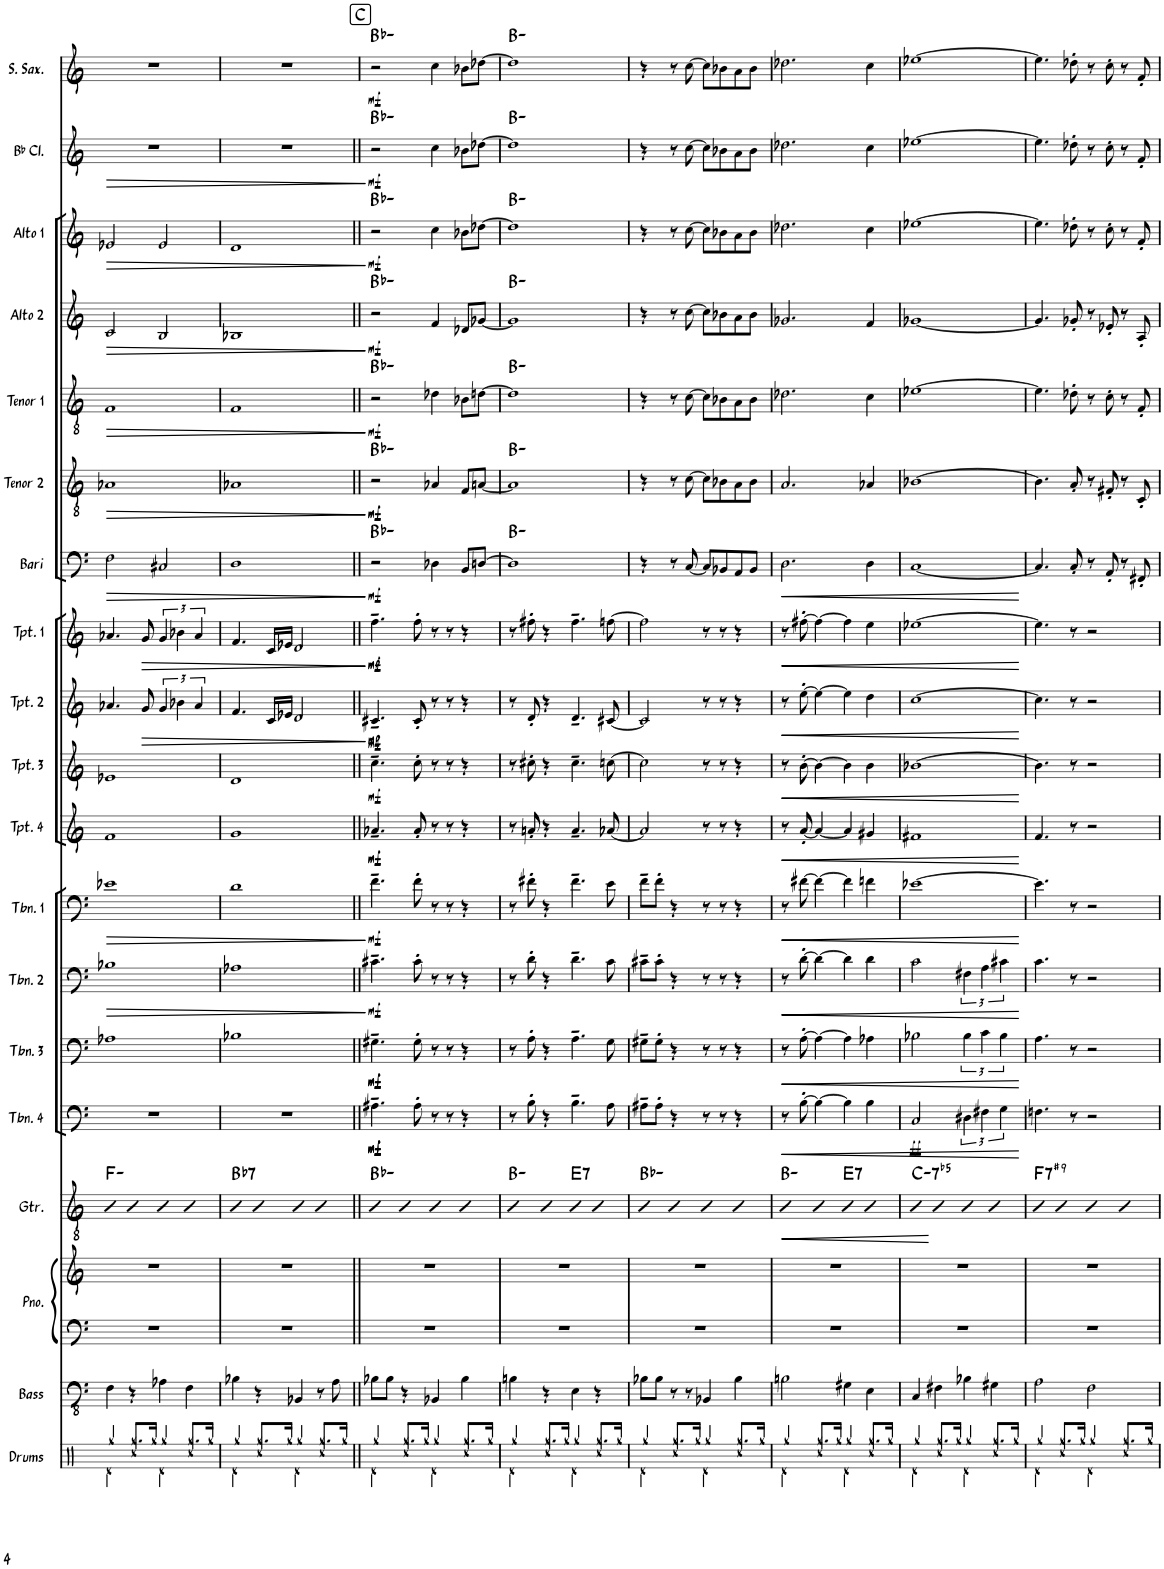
**kern	**kern	**kern	**kern	**kern	**dynam	**harte	**kern	**dynam	**kern	**dynam	**kern	**dynam	**kern	**dynam	**kern	**dynam	**kern	**dynam	**kern	**dynam	**kern	**dynam	**kern	**dynam	**harte	**kern	**dynam	**harte	**kern	**dynam	**harte	**kern	**dynam	**harte	**kern	**dynam	**harte	**kern	**dynam	**harte	**kern	**dynam	**harte
*part19	*part18	*part17	*part17	*part16	*part16	*part16	*part15	*part15	*part14	*part14	*part13	*part13	*part12	*part12	*part11	*part11	*part10	*part10	*part9	*part9	*part8	*part8	*part7	*part7	*part7	*part6	*part6	*part6	*part5	*part5	*part5	*part4	*part4	*part4	*part3	*part3	*part3	*part2	*part2	*part2	*part1	*part1	*part1
*staff20	*staff19	*staff18	*staff17	*staff16	*staff16	*	*staff15	*staff15	*staff14	*staff14	*staff13	*staff13	*staff12	*staff12	*staff11	*staff11	*staff10	*staff10	*staff9	*staff9	*staff8	*staff8	*staff7	*staff7	*	*staff6	*staff6	*	*staff5	*staff5	*	*staff4	*staff4	*	*staff3	*staff3	*	*staff2	*staff2	*	*staff1	*staff1	*
*I"Drums	*I"Bass	*I"Piano	*	*I"Guitar	*	*	*I"Trombone 4	*	*I"Trombone 3	*	*I"Trombone 2	*	*I"Trombone 1	*	*I"Trumpet 4	*	*I"Trumpet 3	*	*I"Trumpet 2	*	*I"Trumpet 1	*	*I"Bari Sax	*	*	*I"Tenor Sax 2	*	*	*I"Tenor Sax 1	*	*	*I"Alto Sax 2	*	*	*I"Alto Sax 1	*	*	*I"Bb Clarinet	*	*	*I"Soprano Saxophone	*	*
*I'Drums	*I'Bass	*I'Pno.	*	*I'Gtr.	*	*	*I'Tbn. 4	*	*I'Tbn. 3	*	*I'Tbn. 2	*	*I'Tbn. 1	*	*I'Tpt. 4	*	*I'Tpt. 3	*	*I'Tpt. 2	*	*I'Tpt. 1	*	*I'Bari	*	*	*I'Tenor 2	*	*	*I'Tenor 1	*	*	*I'Alto 2	*	*	*I'Alto 1	*	*	*I'Bb Cl.	*	*	*I'S. Sax.	*	*
!!LO:PB:g=z
*clefX	*clefFv4	*clefF4	*clefG2	*clefGv2	*	*	*clefF4	*	*clefF4	*	*clefF4	*	*clefF4	*	*clefG2	*	*clefG2	*	*clefG2	*	*clefG2	*	*clefF4	*	*	*clefGv2	*	*	*clefGv2	*	*	*clefG2	*	*	*clefG2	*	*	*clefG2	*	*	*clefG2	*	*
*	*	*	*	*	*	*	*	*	*	*	*	*	*	*	*ITrd1c2	*	*ITrd1c2	*	*ITrd1c2	*	*ITrd1c2	*	*ITrd12c21	*	*	*ITrd8c14	*	*	*ITrd8c14	*	*	*ITrd5c9	*	*	*ITrd5c9	*	*	*ITrd1c2	*	*	*ITrd1c2	*	*
*k[]	*k[]	*k[]	*k[]	*k[]	*	*	*k[]	*	*k[]	*	*k[]	*	*k[]	*	*k[]	*	*k[]	*	*k[]	*	*k[]	*	*k[]	*	*	*k[]	*	*	*k[]	*	*	*k[]	*	*	*k[]	*	*	*k[]	*	*	*k[]	*	*
*M4/4	*M4/4	*M4/4	*M4/4	*M4/4	*	*	*M4/4	*	*M4/4	*	*M4/4	*	*M4/4	*	*M4/4	*	*M4/4	*	*M4/4	*	*M4/4	*	*M4/4	*	*	*M4/4	*	*	*M4/4	*	*	*M4/4	*	*	*M4/4	*	*	*M4/4	*	*	*M4/4	*	*
=24	=24	=24	=24	=24	=24	=24	=24	=24	=24	=24	=24	=24	=24	=24	=24	=24	=24	=24	=24	=24	=24	=24	=24	=24	=24	=24	=24	=24	=24	=24	=24	=24	=24	=24	=24	=24	=24	=24	=24	=24	=24	=24	=24
*^	*	*	*	*	*	*	*	*	*	*	*	*	*	*	*	*	*	*	*	*	*	*	*	*	*	*	*	*	*	*	*	*	*	*	*	*	*	*	*	*	*	*	*
!	!	!	!	!	!	!	!	!	!	!	!	!	!LO:HP:b	!	!LO:HP:b	!	!	!	!	!	!	!	!	!	!LO:HP:b	!	!	!LO:HP:b	!	!	!LO:HP:b	!	!	!LO:HP:b	!	!	!LO:HP:b	!	!	!LO:HP:b	!	!	!	!
4Rgg/	4Rd\	4FF\	1r	1r	4B	.	F:min	1r	.	1A-X	.	1B-X	>	1e-X	>	1f	.	1e-X	.	4.a-X/	.	4.a-X/	.	2F\	>	.	1A-X	>	.	1F	>	.	2c/	>	.	2e-X/	>	.	1r	>	.	1r	.	.
8.Rgg/L	4Rcc/	4r	.	.	4B	.	.	.	.	.	.	.	.	.	.	.	.	.	.	.	.	.	.	.	.	.	.	.	.	.	.	.	.	.	.	.	.	.	.	.	.	.	.	.
!	!	!	!	!	!	!	!	!	!	!	!	!	!	!	!	!	!	!	!	!	!LO:HP:b	!	!LO:HP:b	!	!	!	!	!	!	!	!	!	!	!	!	!	!	!	!	!	!	!	!	!
.	.	.	.	.	.	.	.	.	.	.	.	.	.	.	.	.	.	.	.	8g/	>	8g/	>	.	.	.	.	.	.	.	.	.	.	.	.	.	.	.	.	.	.	.	.	.
16Rgg/Jk	.	.	.	.	.	.	.	.	.	.	.	.	.	.	.	.	.	.	.	.	.	.	.	.	.	.	.	.	.	.	.	.	.	.	.	.	.	.	.	.	.	.	.	.
4Rgg/	4Rd\	4AA-X\	.	.	4B	.	.	.	.	.	.	.	.	.	.	.	.	.	.	6g/	.	6g/	.	2C#X/	.	.	.	.	.	.	.	.	2B/	.	.	2e-/	.	.	.	.	.	.	.	.
.	.	.	.	.	.	.	.	.	.	.	.	.	.	.	.	.	.	.	.	6b-X\	.	6b-X\	.	.	.	.	.	.	.	.	.	.	.	.	.	.	.	.	.	.	.	.	.	.
8.Rgg/L	4Rcc/	4FF\	.	.	4B	.	.	.	.	.	.	.	.	.	.	.	.	.	.	.	.	.	.	.	.	.	.	.	.	.	.	.	.	.	.	.	.	.	.	.	.	.	.	.
.	.	.	.	.	.	.	.	.	.	.	.	.	.	.	.	.	.	.	.	6a-/	.	6a-/	.	.	.	.	.	.	.	.	.	.	.	.	.	.	.	.	.	.	.	.	.	.
16Rgg/Jk	.	.	.	.	.	.	.	.	.	.	.	.	.	.	.	.	.	.	.	.	.	.	.	.	.	.	.	.	.	.	.	.	.	.	.	.	.	.	.	.	.	.	.	.
=25	=25	=25	=25	=25	=25	=25	=25	=25	=25	=25	=25	=25	=25	=25	=25	=25	=25	=25	=25	=25	=25	=25	=25	=25	=25	=25	=25	=25	=25	=25	=25	=25	=25	=25	=25	=25	=25	=25	=25	=25	=25	=25	=25	=25
!	!	!	!	!	!	!	!LO:H:kt=7	!	!	!	!	!	!	!	!	!	!	!	!	!	!	!	!	!	!	!	!	!	!	!	!	!	!	!	!	!	!	!	!	!	!	!	!	!
4Rgg/	4Rd\	4BB-X\	1r	1r	4Bn	.	Bb:7	1r	.	1B-X	.	1A-X	.	1d	.	1g	.	1d	.	4.f/	.	4.f/	.	1D	.	.	1A-X	.	.	1F	.	.	1B-X	.	.	1d	.	.	1r	.	.	1r	.	.
8.Rgg/L	4Rcc/	4r	.	.	4B	.	.	.	.	.	.	.	.	.	.	.	.	.	.	.	.	.	.	.	.	.	.	.	.	.	.	.	.	.	.	.	.	.	.	.	.	.	.	.
.	.	.	.	.	.	.	.	.	.	.	.	.	.	.	.	.	.	.	.	16c/LL	.	16c/LL	.	.	.	.	.	.	.	.	.	.	.	.	.	.	.	.	.	.	.	.	.	.
16Rgg/Jk	.	.	.	.	.	.	.	.	.	.	.	.	.	.	.	.	.	.	.	16e-X/JJ	.	16e-X/JJ	.	.	.	.	.	.	.	.	.	.	.	.	.	.	.	.	.	.	.	.	.	.
4Rgg/	4Rd\	4BBB-X/	.	.	4B	.	.	.	.	.	.	.	.	.	.	.	.	.	.	2d/	.	2d/	.	.	.	.	.	.	.	.	.	.	.	.	.	.	.	.	.	.	.	.	.	.
8.Rgg/L	4Rcc/	8r	.	.	4B	.	.	.	.	.	.	.	.	.	.	.	.	.	.	.	.	.	.	.	.	.	.	.	.	.	.	.	.	.	.	.	.	.	.	.	.	.	.	.
.	.	8AA\	.	.	.	.	.	.	.	.	.	.	.	.	.	.	.	.	.	.	.	.	.	.	.	.	.	.	.	.	.	.	.	.	.	.	.	.	.	.	.	.	.	.
16Rgg/Jk	.	.	.	.	.	.	.	.	.	.	.	.	.	.	.	.	.	.	.	.	.	.	.	.	.	.	.	.	.	.	.	.	.	.	.	.	.	.	.	.	.	.	.	.
*v	*v	*	*	*	*	*	*	*	*	*	*	*	*	*	*	*	*	*	*	*	*	*	*	*	*	*	*	*	*	*	*	*	*	*	*	*	*	*	*	*	*	*	*	*
.	.	.	.	.	.	.	.	.	.	.	.	]	.	]	.	.	.	.	.	]	.	]	.	]	.	.	]	.	.	]	.	.	]	.	.	]	.	.	]	.	.	.	.
!!LO:REH:place=s1:a:B:rj:fs=14:t=C
=26	=26	=26	=26	=26	=26	=26	=26	=26	=26	=26	=26	=26	=26	=26	=26	=26	=26	=26	=26	=26	=26	=26	=26	=26	=26	=26	=26	=26	=26	=26	=26	=26	=26	=26	=26	=26	=26	=26	=26	=26	=26	=26	=26
*^	*	*	*	*	*	*	*	*	*	*	*	*	*	*	*	*	*	*	*	*	*	*	*	*	*	*	*	*	*	*	*	*	*	*	*	*	*	*	*	*	*	*	*
!	!	!	!	!	!	!	!	!	!LO:DY:b	!	!	!	!	!	!	!	!	!	!	!	!	!	!	!	!	!	!	!	!	!	!	!	!	!	!	!	!	!	!	!	!	!	!	!
!	!	!	!	!	!	!	!	!	!LO:DY:n=1:b	!	!	!	!	!	!	!	!	!	!	!	!	!	!	!	!	!	!	!	!	!	!	!	!	!	!	!	!	!	!	!	!	!	!	!
!	!	!	!	!	!	!	!	!	!LO:DY:n=2:b	!	!	!	!	!	!	!	!	!	!	!	!	!	!	!	!	!	!	!	!	!	!	!	!	!	!	!	!	!	!	!	!	!	!	!
!	!	!	!	!	!	!	!	!	!LO:DY:n=3:b	!	!LO:DY:b	!	!	!	!	!	!	!	!	!	!	!	!	!	!	!	!	!	!	!	!	!	!	!	!	!	!	!	!	!	!	!	!	!
!	!	!	!	!	!	!	!	!	!	!	!LO:DY:n=1:b	!	!	!	!	!	!	!	!	!	!	!	!	!	!	!	!	!	!	!	!	!	!	!	!	!	!	!	!	!	!	!	!	!
!	!	!	!	!	!	!	!	!	!	!	!LO:DY:n=2:b	!	!LO:DY:b	!	!LO:DY:b	!	!LO:DY:b	!	!	!	!	!	!	!	!	!	!	!	!	!	!	!	!	!	!	!	!	!	!	!	!	!	!	!
!	!	!	!	!	!	!	!	!	!	!	!	!	!	!	!	!	!LO:DY:n=1:b	!	!LO:DY:b	!	!LO:DY:b	!	!	!	!	!	!	!	!	!	!	!	!	!	!	!	!	!	!	!	!	!	!	!
!	!	!	!	!	!	!	!	!	!	!	!	!	!	!	!	!	!	!	!	!	!LO:DY:n=1:b	!	!LO:DY:b	!	!	!	!	!	!	!	!	!	!	!	!	!	!	!	!	!	!	!	!	!
!	!	!	!	!	!	!	!	!	!	!	!	!	!	!	!	!	!	!	!	!	!	!	!LO:DY:n=1:b	!	!LO:DY:b	!	!	!LO:DY:b	!	!	!	!	!	!	!	!	!	!	!	!	!	!	!	!
!	!	!	!	!	!	!	!	!	!	!	!	!	!	!	!	!	!	!	!	!	!	!	!	!	!	!	!	!LO:DY:n=1:b	!	!	!LO:DY:b	!	!	!LO:DY:b	!	!	!LO:DY:b	!	!	!LO:DY:b	!	!	!LO:DY:b	!
4Rgg/	4Rd\	8BB-X\L	1r	1r	4Bn	.	Bb:min	4.A#X~\	mf mf mf mf	4.G#X~\	mf mf mf	4.c#X~\	mf	4.f~\	mf	4.a-X~/	mf mf	4.cc~\	mf	4.c#X~/	mp mf	4.ff~\	mp mf	2r	mf	Bb:min	2r	mf mf	Bb:min	2r	mf	Bb:min	2r	mf	Bb:min	2r	mf	Bb:min	2r	mf	Bb:min	2r	mf	Bb:min
.	.	8BB-\J	.	.	.	.	.	.	.	.	.	.	.	.	.	.	.	.	.	.	.	.	.	.	.	.	.	.	.	.	.	.	.	.	.	.	.	.	.	.	.	.	.	.
8.Rgg/L	4Rcc/	4r	.	.	4B	.	.	.	.	.	.	.	.	.	.	.	.	.	.	.	.	.	.	.	.	.	.	.	.	.	.	.	.	.	.	.	.	.	.	.	.	.	.	.
.	.	.	.	.	.	.	.	8A#'\	.	8G#'\	.	8c#'\	.	8f'\	.	8a-'/	.	8cc'\	.	8c#'/	.	8ff'\	.	.	.	.	.	.	.	.	.	.	.	.	.	.	.	.	.	.	.	.	.	.
16Rgg/Jk	.	.	.	.	.	.	.	.	.	.	.	.	.	.	.	.	.	.	.	.	.	.	.	.	.	.	.	.	.	.	.	.	.	.	.	.	.	.	.	.	.	.	.	.
4Rgg/	4Rd\	4BBB-X/	.	.	4B	.	.	8r	.	8r	.	8r	.	8r	.	8r	.	8r	.	8r	.	8r	.	4D-X\	.	.	4A-X/	.	.	4d-X\	.	.	4f/	.	.	4cc\	.	.	4cc\	.	.	4cc\	.	.
.	.	.	.	.	.	.	.	8r	.	8r	.	8r	.	8r	.	8r	.	8r	.	8r	.	8r	.	.	.	.	.	.	.	.	.	.	.	.	.	.	.	.	.	.	.	.	.	.
8.Rgg/L	4Rcc/	4BB-\	.	.	4B	.	.	4r	.	4r	.	4r	.	4r	.	4r	.	4r	.	4r	.	4r	.	8BB/L	.	.	8F/L	.	.	8B-X\L	.	.	8d-X/L	.	.	8b-X\L	.	.	8b-X\L	.	.	8b-X\L	.	.
.	.	.	.	.	.	.	.	.	.	.	.	.	.	.	.	.	.	.	.	.	.	.	.	[8Dn/J	.	.	[8An/J	.	.	[8dn\J	.	.	[8g-X/J	.	.	[8dd-X\J	.	.	[8dd-X\J	.	.	[8dd-X\J	.	.
16Rgg/Jk	.	.	.	.	.	.	.	.	.	.	.	.	.	.	.	.	.	.	.	.	.	.	.	.	.	.	.	.	.	.	.	.	.	.	.	.	.	.	.	.	.	.	.	.
=27	=27	=27	=27	=27	=27	=27	=27	=27	=27	=27	=27	=27	=27	=27	=27	=27	=27	=27	=27	=27	=27	=27	=27	=27	=27	=27	=27	=27	=27	=27	=27	=27	=27	=27	=27	=27	=27	=27	=27	=27	=27	=27	=27	=27
4Rgg/	4Rd\	4BBn\	1r	1r	4B	.	B:min	8r	.	8r	.	8r	.	8r	.	8r	.	8r	.	8r	.	8r	.	1D]	.	B:min	1A]	.	B:min	1d]	.	B:min	1g-]	.	B:min	1dd-]	.	B:min	1dd-]	.	B:min	1dd-]	.	B:min
.	.	.	.	.	.	.	.	8B'\	.	8A'\	.	8d'\	.	8f#X'\	.	8an'/	.	8cc#X'\	.	8d'/	.	8ff#X'\	.	.	.	.	.	.	.	.	.	.	.	.	.	.	.	.	.	.	.	.	.	.
8.Rgg/L	4Rcc/	4r	.	.	4B	.	.	4r	.	4r	.	4r	.	4r	.	4r	.	4r	.	4r	.	4r	.	.	.	.	.	.	.	.	.	.	.	.	.	.	.	.	.	.	.	.	.	.
16Rgg/Jk	.	.	.	.	.	.	.	.	.	.	.	.	.	.	.	.	.	.	.	.	.	.	.	.	.	.	.	.	.	.	.	.	.	.	.	.	.	.	.	.	.	.	.	.
!	!	!	!	!	!	!	!LO:H:kt=7	!	!	!	!	!	!	!	!	!	!	!	!	!	!	!	!	!	!	!	!	!	!	!	!	!	!	!	!	!	!	!	!	!	!	!	!	!
4Rgg/	4Rd\	4EE\	.	.	4B	.	E:7	4.B~\	.	4.A~\	.	4.d~\	.	4.f#~\	.	4.a~/	.	4.cc#~\	.	4.d~/	.	4.ff#~\	.	.	.	.	.	.	.	.	.	.	.	.	.	.	.	.	.	.	.	.	.	.
8.Rgg/L	4Rcc/	4r	.	.	4B	.	.	.	.	.	.	.	.	.	.	.	.	.	.	.	.	.	.	.	.	.	.	.	.	.	.	.	.	.	.	.	.	.	.	.	.	.	.	.
.	.	.	.	.	.	.	.	8A\	.	8G\	.	8c\	.	8e\	.	[8a-X/	.	[8ccn\	.	[8c#X/	.	[8ffn\	.	.	.	.	.	.	.	.	.	.	.	.	.	.	.	.	.	.	.	.	.	.
16Rgg/Jk	.	.	.	.	.	.	.	.	.	.	.	.	.	.	.	.	.	.	.	.	.	.	.	.	.	.	.	.	.	.	.	.	.	.	.	.	.	.	.	.	.	.	.	.
=28	=28	=28	=28	=28	=28	=28	=28	=28	=28	=28	=28	=28	=28	=28	=28	=28	=28	=28	=28	=28	=28	=28	=28	=28	=28	=28	=28	=28	=28	=28	=28	=28	=28	=28	=28	=28	=28	=28	=28	=28	=28	=28	=28	=28
4Rgg/	4Rd\	8BB-X\L	1r	1r	4Bn	.	Bb:min	8A#X~\L	.	8G#X~\L	.	8c#X~\L	.	8f~\L	.	2a-/]	.	2cc\]	.	2c#/]	.	2ff\]	.	4r	.	.	4r	.	.	4r	.	.	4r	.	.	4r	.	.	4r	.	.	4r	.	.
.	.	8BB-\J	.	.	.	.	.	8A#'\J	.	8G#'\J	.	8c#'\J	.	8f'\J	.	.	.	.	.	.	.	.	.	.	.	.	.	.	.	.	.	.	.	.	.	.	.	.	.	.	.	.	.	.
8.Rgg/L	4Rcc/	8r	.	.	4B	.	.	4r	.	4r	.	4r	.	4r	.	.	.	.	.	.	.	.	.	8r	.	.	8r	.	.	8r	.	.	8r	.	.	8r	.	.	8r	.	.	8r	.	.
.	.	8r	.	.	.	.	.	.	.	.	.	.	.	.	.	.	.	.	.	.	.	.	.	[8C/	.	.	[8c\	.	.	[8c\	.	.	[8cc\	.	.	[8cc\	.	.	[8cc\	.	.	[8cc\	.	.
16Rgg/Jk	.	.	.	.	.	.	.	.	.	.	.	.	.	.	.	.	.	.	.	.	.	.	.	.	.	.	.	.	.	.	.	.	.	.	.	.	.	.	.	.	.	.	.	.
4Rgg/	4Rd\	4BBB-X/	.	.	4B	.	.	8r	.	8r	.	8r	.	8r	.	8r	.	8r	.	8r	.	8r	.	8C/L]	.	.	8c\L]	.	.	8c\L]	.	.	8cc\L]	.	.	8cc\L]	.	.	8cc\L]	.	.	8cc\L]	.	.
.	.	.	.	.	.	.	.	8r	.	8r	.	8r	.	8r	.	8r	.	8r	.	8r	.	8r	.	8BB-X/	.	.	8B-X\	.	.	8B-X\	.	.	8b-X\	.	.	8b-X\	.	.	8b-X\	.	.	8b-X\	.	.
8.Rgg/L	4Rcc/	4BB-\	.	.	4B	.	.	4r	.	4r	.	4r	.	4r	.	4r	.	4r	.	4r	.	4r	.	8AA/	.	.	8A\	.	.	8A\	.	.	8a\	.	.	8a\	.	.	8a\	.	.	8a\	.	.
.	.	.	.	.	.	.	.	.	.	.	.	.	.	.	.	.	.	.	.	.	.	.	.	8BB-/J	.	.	8B-\J	.	.	8B-\J	.	.	8b-\J	.	.	8b-\J	.	.	8b-\J	.	.	8b-\J	.	.
16Rgg/Jk	.	.	.	.	.	.	.	.	.	.	.	.	.	.	.	.	.	.	.	.	.	.	.	.	.	.	.	.	.	.	.	.	.	.	.	.	.	.	.	.	.	.	.	.
=29	=29	=29	=29	=29	=29	=29	=29	=29	=29	=29	=29	=29	=29	=29	=29	=29	=29	=29	=29	=29	=29	=29	=29	=29	=29	=29	=29	=29	=29	=29	=29	=29	=29	=29	=29	=29	=29	=29	=29	=29	=29	=29	=29	=29
!	!	!	!	!	!	!LO:HP:b	!	!	!LO:HP:b	!	!LO:HP:b	!	!LO:HP:b	!	!LO:HP:b	!	!LO:HP:b	!	!LO:HP:b	!	!LO:HP:b	!	!LO:HP:b	!	!LO:HP:b	!	!	!	!	!	!	!	!	!	!	!	!	!	!	!	!	!	!	!
4Rgg/	4Rd\	2BBn\	1r	1r	4B	<	B:min	8r	<	8r	<	8r	<	8r	<	8r	<	8r	<	8r	<	8r	<	2.D\	<	.	2.A/	.	.	2.d-X\	.	.	2.g-X/	.	.	2.dd-X\	.	.	2.dd-X\	.	.	2.dd-X\	.	.
.	.	.	.	.	.	.	.	[8B'\	.	[8A'\	.	[8d'\	.	[8f#X\	.	[8a'/	.	[8b'\	.	[8ee'\	.	[8ff#X'\	.	.	.	.	.	.	.	.	.	.	.	.	.	.	.	.	.	.	.	.	.	.
8.Rgg/L	4Rcc/	.	.	.	4B	.	.	4B\_	.	4A\_	.	4d\_	.	4f#\_	.	4a/_	.	4b\_	.	4ee\_	.	4ff#\_	.	.	.	.	.	.	.	.	.	.	.	.	.	.	.	.	.	.	.	.	.	.
16Rgg/Jk	.	.	.	.	.	.	.	.	.	.	.	.	.	.	.	.	.	.	.	.	.	.	.	.	.	.	.	.	.	.	.	.	.	.	.	.	.	.	.	.	.	.	.	.
!	!	!	!	!	!	!	!LO:H:kt=7	!	!	!	!	!	!	!	!	!	!	!	!	!	!	!	!	!	!	!	!	!	!	!	!	!	!	!	!	!	!	!	!	!	!	!	!	!
4Rgg/	4Rd\	4GG#X\	.	.	4B	.	E:7	4B\]	.	4A\]	.	4d\]	.	4f#\]	.	4a/]	.	4b\]	.	4ee\]	.	4ff#\]	.	.	.	.	.	.	.	.	.	.	.	.	.	.	.	.	.	.	.	.	.	.
8.Rgg/L	4Rcc/	4EE\	.	.	4B	.	.	4B\	.	4A-X\	.	4d\	.	4fn\	.	4g#X/	.	4b\	.	4dd\	.	4ee\	.	4D\	.	.	4A-X/	.	.	4c\	.	.	4f/	.	.	4cc\	.	.	4cc\	.	.	4cc\	.	.
16Rgg/Jk	.	.	.	.	.	.	.	.	.	.	.	.	.	.	.	.	.	.	.	.	.	.	.	.	.	.	.	.	.	.	.	.	.	.	.	.	.	.	.	.	.	.	.	.
=30	=30	=30	=30	=30	=30	=30	=30	=30	=30	=30	=30	=30	=30	=30	=30	=30	=30	=30	=30	=30	=30	=30	=30	=30	=30	=30	=30	=30	=30	=30	=30	=30	=30	=30	=30	=30	=30	=30	=30	=30	=30	=30	=30	=30
!	!	!	!	!	!	!	!LO:H:kt=-7b5	!	!LO:DY:b	!	!	!	!	!	!	!	!	!	!	!	!	!	!	!	!	!	!	!	!	!	!	!	!	!	!	!	!	!	!	!	!	!	!	!
4Rgg/	4Rd\	4CC/	1r	1r	4Bn	.	C:hdim7	2C/	ff	2B-X\	.	2c\	.	[1e-X	.	1f#X	.	[1b-X	.	[1cc	.	[1ee-X	.	[1C	.	.	[1B-X	.	.	[1e-X	.	.	[1g-X	.	.	[1ee-X	.	.	[1ee-X	.	.	[1ee-X	.	.
8.Rgg/L	4Rcc/	4FF#X\	.	.	4B	[	.	.	.	.	.	.	.	.	.	.	.	.	.	.	.	.	.	.	.	.	.	.	.	.	.	.	.	.	.	.	.	.	.	.	.	.	.	.
16Rgg/Jk	.	.	.	.	.	.	.	.	.	.	.	.	.	.	.	.	.	.	.	.	.	.	.	.	.	.	.	.	.	.	.	.	.	.	.	.	.	.	.	.	.	.	.	.
4Rgg/	4Rd\	4BB-X\	.	.	4B	.	.	6D#X\	.	6B-\	.	6F#X\	.	.	.	.	.	.	.	.	.	.	.	.	.	.	.	.	.	.	.	.	.	.	.	.	.	.	.	.	.	.	.	.
.	.	.	.	.	.	.	.	6F#X\	.	6c\	.	6A\	.	.	.	.	.	.	.	.	.	.	.	.	.	.	.	.	.	.	.	.	.	.	.	.	.	.	.	.	.	.	.	.
8.Rgg/L	4Rcc/	4GG#X\	.	.	4B	.	.	.	.	.	.	.	.	.	.	.	.	.	.	.	.	.	.	.	.	.	.	.	.	.	.	.	.	.	.	.	.	.	.	.	.	.	.	.
.	.	.	.	.	.	.	.	6G\	.	6B-\	.	6c#X\	.	.	.	.	.	.	.	.	.	.	.	.	.	.	.	.	.	.	.	.	.	.	.	.	.	.	.	.	.	.	.	.
16Rgg/Jk	.	.	.	.	.	.	.	.	.	.	.	.	.	.	.	.	.	.	.	.	.	.	.	.	.	.	.	.	.	.	.	.	.	.	.	.	.	.	.	.	.	.	.	.
*v	*v	*	*	*	*	*	*	*	*	*	*	*	*	*	*	*	*	*	*	*	*	*	*	*	*	*	*	*	*	*	*	*	*	*	*	*	*	*	*	*	*	*	*	*
.	.	.	.	.	.	.	.	[	.	[	.	[	.	[	.	[	.	[	.	[	.	[	.	[	.	.	.	.	.	.	.	.	.	.	.	.	.	.	.	.	.	.	.
=31	=31	=31	=31	=31	=31	=31	=31	=31	=31	=31	=31	=31	=31	=31	=31	=31	=31	=31	=31	=31	=31	=31	=31	=31	=31	=31	=31	=31	=31	=31	=31	=31	=31	=31	=31	=31	=31	=31	=31	=31	=31	=31	=31
*^	*	*	*	*	*	*	*	*	*	*	*	*	*	*	*	*	*	*	*	*	*	*	*	*	*	*	*	*	*	*	*	*	*	*	*	*	*	*	*	*	*	*	*
!	!	!	!	!	!	!	!LO:H:kt=7	!	!	!	!	!	!	!	!	!	!	!	!	!	!	!	!	!	!	!	!	!	!	!	!	!	!	!	!	!	!	!	!	!	!	!	!	!
4Rgg/	4Rd\	2AA\	1r	1r	4B	.	F:7(#9)	4.Fn\	.	4.A\	.	4.c\	.	4.e-\]	.	4.f/	.	4.b-\]	.	4.cc\]	.	4.ee-\]	.	4.C/]	.	.	4.B-\]	.	.	4.e-\]	.	.	4.g-/]	.	.	4.ee-\]	.	.	4.ee-\]	.	.	4.ee-\]	.	.
8.Rgg/L	4Rcc/	.	.	.	4B	.	.	.	.	.	.	.	.	.	.	.	.	.	.	.	.	.	.	.	.	.	.	.	.	.	.	.	.	.	.	.	.	.	.	.	.	.	.	.
.	.	.	.	.	.	.	.	8r	.	8r	.	8r	.	8r	.	8r	.	8r	.	8r	.	8r	.	8C'/	.	.	8A'/	.	.	8d-X'\	.	.	8g-X'/	.	.	8dd-X'\	.	.	8dd-X'\	.	.	8dd-X'\	.	.
16Rgg/Jk	.	.	.	.	.	.	.	.	.	.	.	.	.	.	.	.	.	.	.	.	.	.	.	.	.	.	.	.	.	.	.	.	.	.	.	.	.	.	.	.	.	.	.	.
4Rgg/	4Rd\	2FF\	.	.	4B	.	.	2r	.	2r	.	2r	.	2r	.	2r	.	2r	.	2r	.	2r	.	8r	.	.	8r	.	.	8r	.	.	8r	.	.	8r	.	.	8r	.	.	8r	.	.
.	.	.	.	.	.	.	.	.	.	.	.	.	.	.	.	.	.	.	.	.	.	.	.	8AA'/	.	.	8F#X'/	.	.	8c'\	.	.	8e-X'/	.	.	8cc'\	.	.	8cc'\	.	.	8cc'\	.	.
8.Rgg/L	4Rcc/	.	.	.	4B	.	.	.	.	.	.	.	.	.	.	.	.	.	.	.	.	.	.	8r	.	.	8r	.	.	8r	.	.	8r	.	.	8r	.	.	8r	.	.	8r	.	.
.	.	.	.	.	.	.	.	.	.	.	.	.	.	.	.	.	.	.	.	.	.	.	.	8FF#X'/	.	.	8C'/	.	.	8F'/	.	.	8A'/	.	.	8f'/	.	.	8f'/	.	.	8f'/	.	.
16Rgg/Jk	.	.	.	.	.	.	.	.	.	.	.	.	.	.	.	.	.	.	.	.	.	.	.	.	.	.	.	.	.	.	.	.	.	.	.	.	.	.	.	.	.	.	.	.
*v	*v	*	*	*	*	*	*	*	*	*	*	*	*	*	*	*	*	*	*	*	*	*	*	*	*	*	*	*	*	*	*	*	*	*	*	*	*	*	*	*	*	*	*	*
=	=	=	=	=	=	=	=	=	=	=	=	=	=	=	=	=	=	=	=	=	=	=	=	=	=	=	=	=	=	=	=	=	=	=	=	=	=	=	=	=	=	=	=
*-	*-	*-	*-	*-	*-	*-	*-	*-	*-	*-	*-	*-	*-	*-	*-	*-	*-	*-	*-	*-	*-	*-	*-	*-	*-	*-	*-	*-	*-	*-	*-	*-	*-	*-	*-	*-	*-	*-	*-	*-	*-	*-	*-
